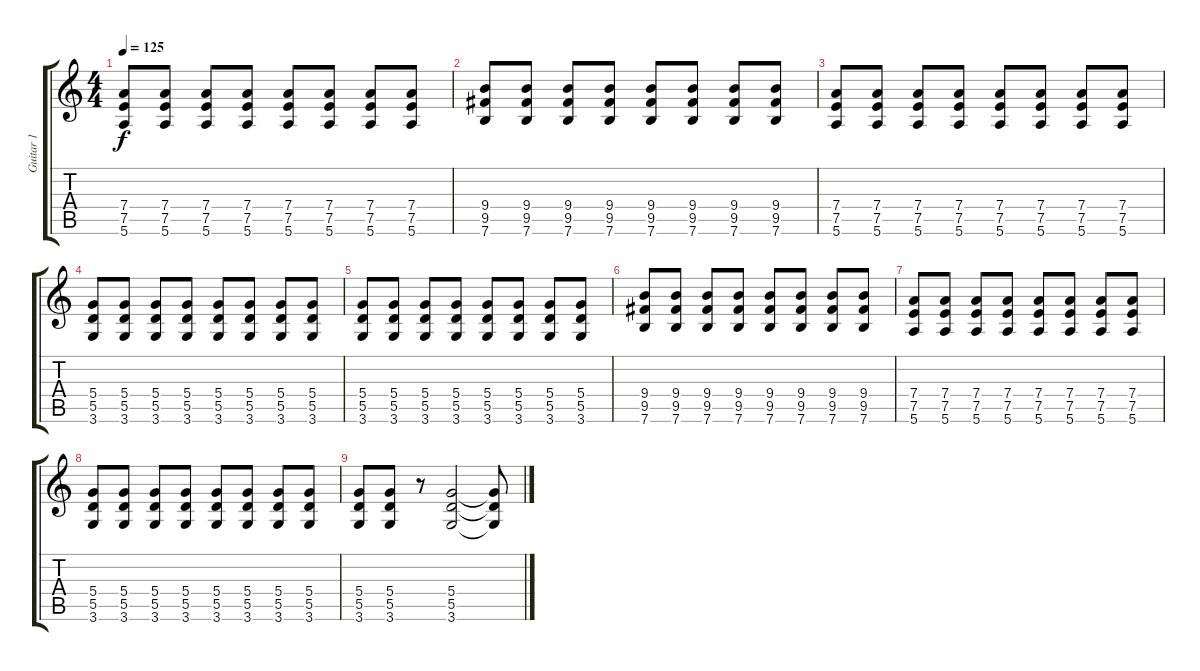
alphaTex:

\track ("Guitar 1" "Guitar 1") {instrument distortionguitar}
\staff {score tabs}
\tuning (E4 B3 G3 D3 A2 E2) {hide}
\ts (4 4)
\tempo 125
\clef g2
\ks c
(7.4 7.5 5.6).8{dy f} (7.4 7.5 5.6).8 (7.4 7.5 5.6).8 (7.4 7.5 5.6).8 (7.4 7.5 5.6).8 (7.4 7.5 5.6).8 (7.4 7.5 5.6).8 (7.4 7.5 5.6).8 |
(9.4 9.5 7.6).8 (9.4 9.5 7.6).8 (9.4 9.5 7.6).8 (9.4 9.5 7.6).8 (9.4 9.5 7.6).8 (9.4 9.5 7.6).8 (9.4 9.5 7.6).8 (9.4 9.5 7.6).8 |
(7.4 7.5 5.6).8 (7.4 7.5 5.6).8 (7.4 7.5 5.6).8 (7.4 7.5 5.6).8 (7.4 7.5 5.6).8 (7.4 7.5 5.6).8 (7.4 7.5 5.6).8 (7.4 7.5 5.6).8 |
(5.4 5.5 3.6).8 (5.4 5.5 3.6).8 (5.4 5.5 3.6).8 (5.4 5.5 3.6).8 (5.4 5.5 3.6).8 (5.4 5.5 3.6).8 (5.4 5.5 3.6).8 (5.4 5.5 3.6).8 |
(5.4 5.5 3.6).8 (5.4 5.5 3.6).8 (5.4 5.5 3.6).8 (5.4 5.5 3.6).8 (5.4 5.5 3.6).8 (5.4 5.5 3.6).8 (5.4 5.5 3.6).8 (5.4 5.5 3.6).8 |
(9.4 9.5 7.6).8 (9.4 9.5 7.6).8 (9.4 9.5 7.6).8 (9.4 9.5 7.6).8 (9.4 9.5 7.6).8 (9.4 9.5 7.6).8 (9.4 9.5 7.6).8 (9.4 9.5 7.6).8 |
(7.4 7.5 5.6).8 (7.4 7.5 5.6).8 (7.4 7.5 5.6).8 (7.4 7.5 5.6).8 (7.4 7.5 5.6).8 (7.4 7.5 5.6).8 (7.4 7.5 5.6).8 (7.4 7.5 5.6).8 |
(5.4 5.5 3.6).8 (5.4 5.5 3.6).8 (5.4 5.5 3.6).8 (5.4 5.5 3.6).8 (5.4 5.5 3.6).8 (5.4 5.5 3.6).8 (5.4 5.5 3.6).8 (5.4 5.5 3.6).8 |
(5.4 5.5 3.6).8 (5.4 5.5 3.6).8 r.8 (5.4 5.5 3.6).2 (5.4{t} 5.5{t} 3.6{t}).8
